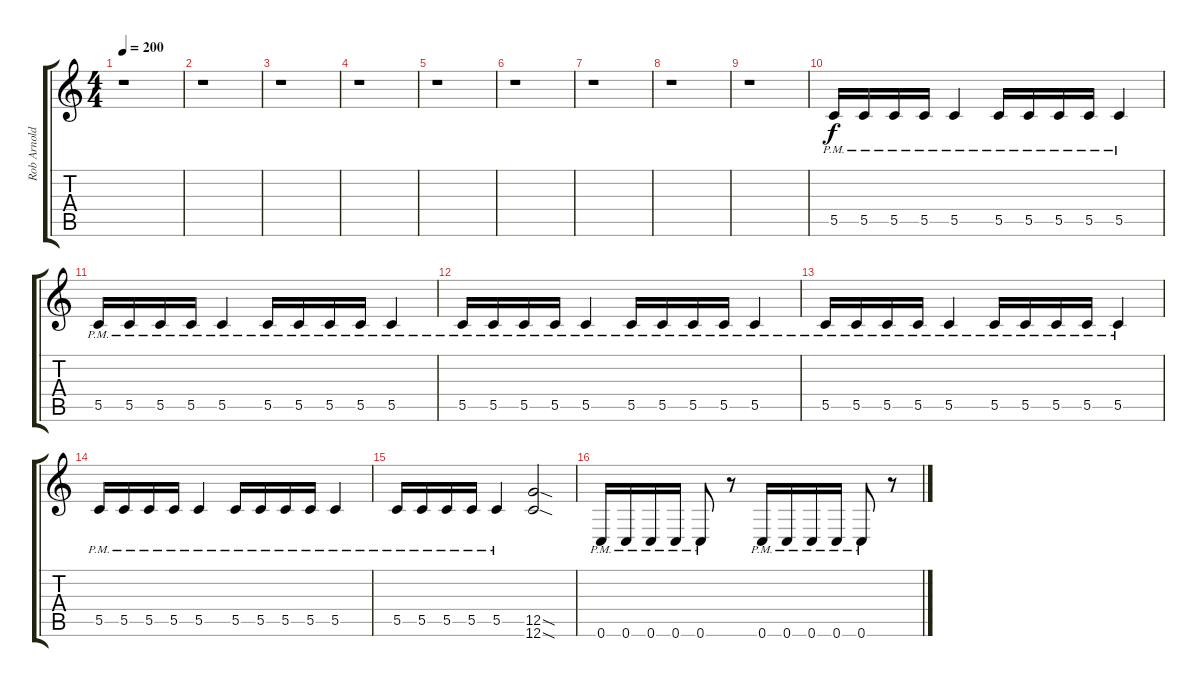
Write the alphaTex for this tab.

\track ("Rob Arnold" "Rob Arnold") {instrument overdrivenguitar}
\staff {score tabs}
\tuning (D4 A3 F3 C3 G2 C2) {hide}
\ts (4 4)
\tempo 200
\tempo 190
\tempo 200
\clef g2
\ks c
r.1{dy f instrument overdrivenguitar} |
r.1 |
r.1 |
r.1 |
r.1 |
r.1 |
r.1 |
r.1 |
r.1 |
5.5{pm}.16 5.5{pm}.16 5.5{pm}.16 5.5{pm}.16 5.5{pm}.4 5.5{pm}.16 5.5{pm}.16 5.5{pm}.16 5.5{pm}.16 5.5{pm}.4 |
5.5{pm}.16 5.5{pm}.16 5.5{pm}.16 5.5{pm}.16 5.5{pm}.4 5.5{pm}.16 5.5{pm}.16 5.5{pm}.16 5.5{pm}.16 5.5{pm}.4 |
5.5{pm}.16 5.5{pm}.16 5.5{pm}.16 5.5{pm}.16 5.5{pm}.4 5.5{pm}.16 5.5{pm}.16 5.5{pm}.16 5.5{pm}.16 5.5{pm}.4 |
5.5{pm}.16 5.5{pm}.16 5.5{pm}.16 5.5{pm}.16 5.5{pm}.4 5.5{pm}.16 5.5{pm}.16 5.5{pm}.16 5.5{pm}.16 5.5{pm}.4 |
5.5{pm}.16 5.5{pm}.16 5.5{pm}.16 5.5{pm}.16 5.5{pm}.4 5.5{pm}.16 5.5{pm}.16 5.5{pm}.16 5.5{pm}.16 5.5{pm}.4 |
5.5{pm}.16 5.5{pm}.16 5.5{pm}.16 5.5{pm}.16 5.5{pm}.4 (12.5{sod} 12.6{sod}).2 |
0.6{pm}.16 0.6{pm}.16 0.6{pm}.16 0.6{pm}.16 0.6{pm}.8 r.8 0.6{pm}.16 0.6{pm}.16 0.6{pm}.16 0.6{pm}.16 0.6{pm}.8 r.8
